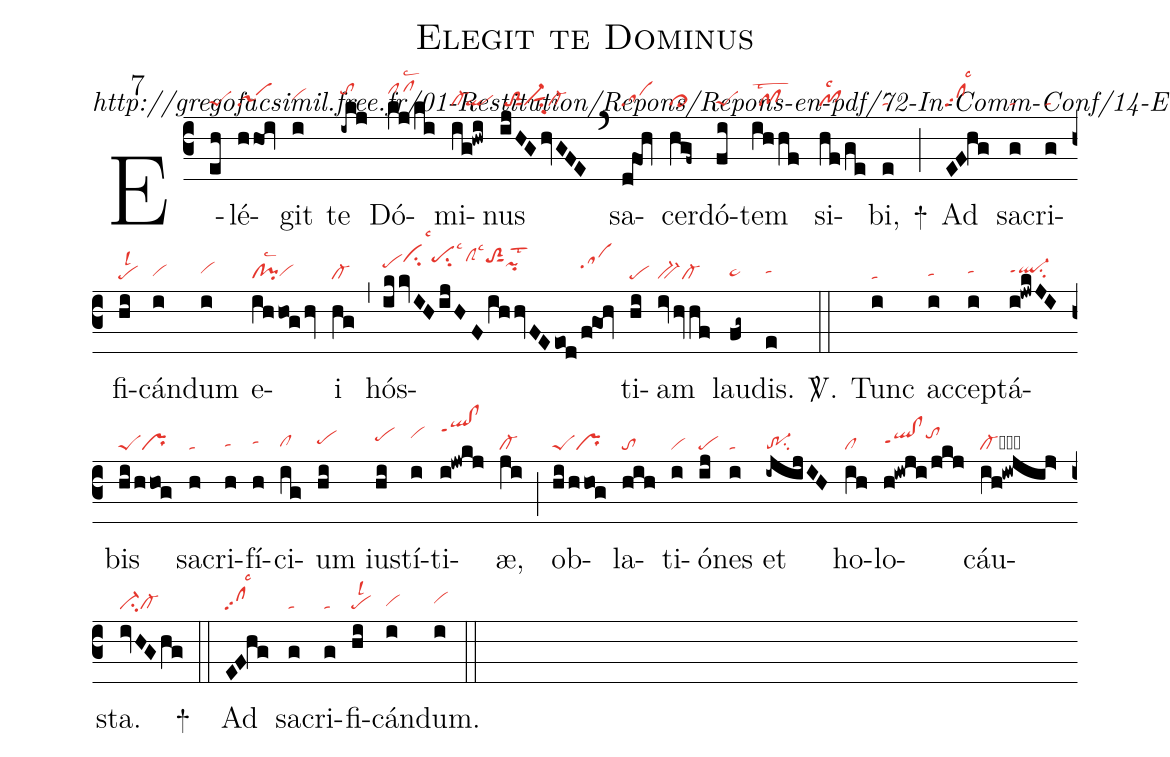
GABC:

name: Elegit te Dominus;
commentary: http://gregofacsimil.free.fr/01-Restitution/Repons/Repons-en-pdf/72-In-Comm-Conf/14-Elegit-te-Dominus.pdf;
mode: 7;
nabc-lines: 1;
%%
(c3)
E(eh|peS)lé(hhOi|sa1)git(i|vihh) te(-ikj|tohj) Dó(kj/ki|pfhjlsc2)mi(ig!hwi|cl-`ql)nus(ijHGhvGFE|/toS2sut1vi-sut1su2cl-) (`)
sa(dfOh|sa)cer(hgf~|cl>)dó(fi|peS)tem(ihhf|pflstw2) si(hf/ge|pf1lsc2)bi,(e|ta) +(;)
Ad(EF!hg|sflsc3) sa(g|ta)cri(g|ta)fi(hi|pelsl2)cán(i|vihg)dum(i|vihh) e(ihhog/hv|cl!pilsc2vihg)i(hg|cl-) (,)
hós(ikkvIHijHFihhvFEeod/|pehjcihllsc3pehlsu2lsc3clShllsc3toS2hlsut1pihjlst2|fgOh|sahj)ti(hi|pe)am(ivhvhf|bv-cl-) lau(fg~|ta>hg)dis.(e|tahh) <sp>V/</sp>.(::)
Tunc(i|ta) ac(i|tahg)cep(i|tahh)tá(i!jwkJI|ql-hhppt1su2)bis(hi/hhog|peSpr) sa(h|ta)cri(h|tahg)fí(h|tahh)ci(ig|clhg)um(hi|pehh) iu(hi|pehi)stí(i|vihj)ti(i!jwkj|qlhl!clhlppt1)æ,(ji|cl-) (;)
ob(hi/hhog|peSpr)la(hih|to)ti(i|vi)ó(ij|pe)nes(i|ta) et(-ijijIH|tr-1su2) ho(ih|cl)lo(h!iwji/jkj|qlhh!clhhppt1tohj)cáu(ih!iwjij>|cl-qi!vs>)sta.(ivHGhg|ci-cl-) +(::)
Ad(EF!hg|sflsc3) sa(g|ta)cri(g|ta)fi(hi|pelsl2)cán(i|vihg)dum.(i|vihh) (::)
